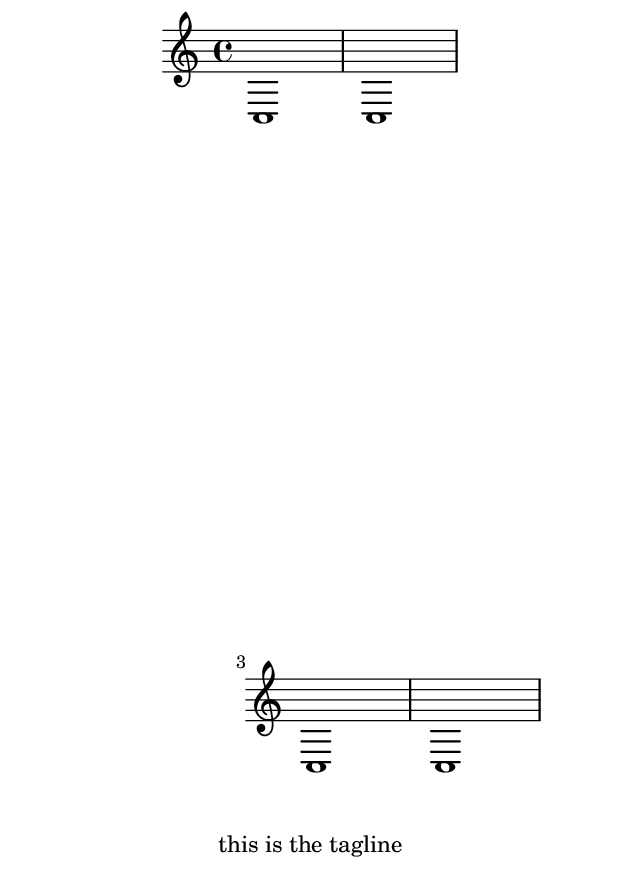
\header {

  texidoc = "By setting @code{Y-offset} and @code{X-offset} for the
@code{line-break-system-details} of @code{NonMusicalPaperColumn},
systems may be placed absolutely on the printable area of the page."

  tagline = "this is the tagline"

}

\version "2.14.0"

#(set-default-paper-size "a6" 'portrait)

\paper {
  line-width = 5.0\cm
  headerMarkup = "header"
  indent =0.0
  annotate-spacing = ##f
  annotate-page = ##t
  annotate-headers = ##t
}

\book {
  \score {
    {
      \overrideProperty 
      #"Score.NonMusicalPaperColumn"
      #'line-break-system-details
      #'((Y-offset . 0.0))
      c1 c1 \break
      
    
      \overrideProperty 
      #"Score.NonMusicalPaperColumn"
      #'line-break-system-details
      #'((Y-offset . 62.0)
         (X-offset . 8.0)
      )
      c1 c1
    }
  }
}
